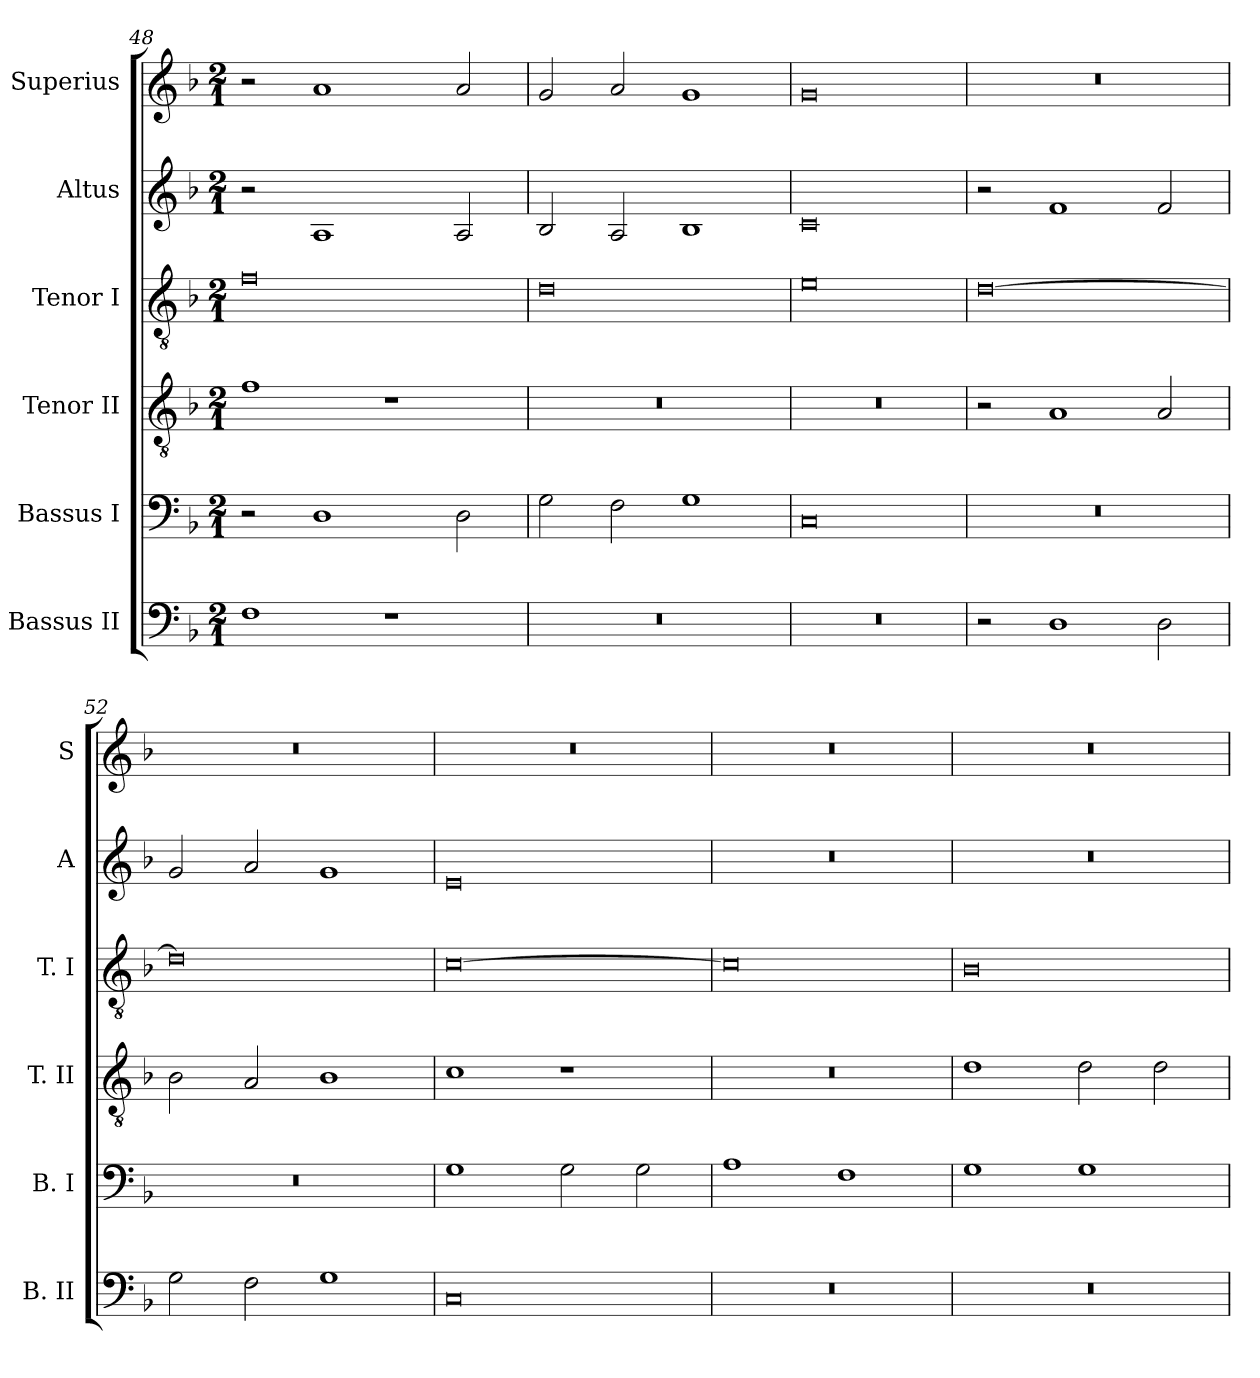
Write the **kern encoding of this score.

**kern	**kern	**kern	**kern	**kern	**kern
*part6	*part5	*part4	*part3	*part2	*part1
*staff6	*staff5	*staff4	*staff3	*staff2	*staff1
*I"Bassus II	*I"Bassus I	*I"Tenor II	*I"Tenor I	*I"Altus	*I"Superius
*I'B. II	*I'B. I	*I'T. II	*I'T. I	*I'A	*I'S
*clefF4	*clefF4	*clefGv2	*clefGv2	*clefG2	*clefG2
*k[b-]	*k[b-]	*k[b-]	*k[b-]	*k[b-]	*k[b-]
*F:	*F:	*F:	*F:	*F:	*F:
*M2/1	*M2/1	*M2/1	*M2/1	*M2/1	*M2/1
=48	=48	=48	=48	=48	=48
1F	2r	1f	0f	2r	2r
.	1D	.	.	1A	1a
1r	.	1r	.	.	.
.	2D	.	.	2A	2a
=49	=49	=49	=49	=49	=49
0r	2G	0r	0d	2B-	2g
.	2F	.	.	2A	2a
.	1G	.	.	1B-	1g
=50	=50	=50	=50	=50	=50
0r	0C	0r	0e	0c	0g
=51	=51	=51	=51	=51	=51
2r	0r	2r	[0d	2r	0r
1D	.	1A	.	1f	.
2D	.	2A	.	2f	.
=52	=52	=52	=52	=52	=52
2G	0r	2B-	0d]	2g	0r
2F	.	2A	.	2a	.
1G	.	1B-	.	1g	.
=53	=53	=53	=53	=53	=53
0C	1G	1c	[0c	0e	0r
.	2G	1r	.	.	.
.	2G	.	.	.	.
=54	=54	=54	=54	=54	=54
0r	1A	0r	0c]	0r	0r
.	1F	.	.	.	.
=55	=55	=55	=55	=55	=55
0r	1G	1d	0B-	0r	0r
.	1G	2d	.	.	.
.	.	2d	.	.	.
=	=	=	=	=	=
*-	*-	*-	*-	*-	*-
